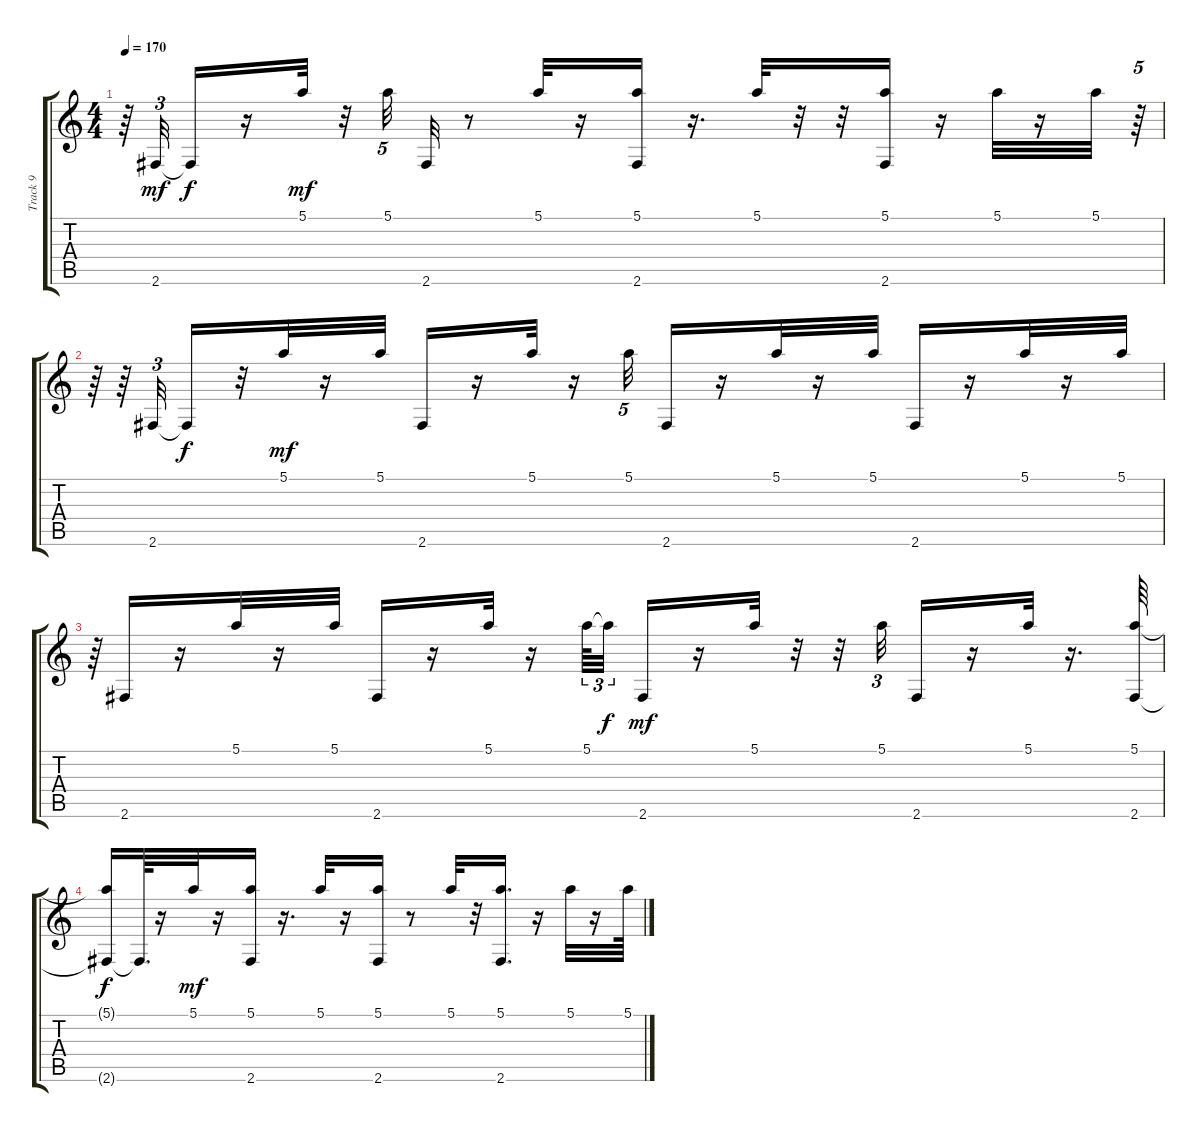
\track ("Track 9" "Track 9") {instrument acousticguitarsteel}
\staff {score tabs}
\tuning (E4 B3 G3 D3 A2 E2) {hide}
\ts (4 4)
\tempo 170
\clef g2
\ks c
r.64{dy f} 2.6.32{tu (3 2) dy mf} 2.6{t}.16{dy f} r.16 5.1.32{dy mf} r.32 5.1.32{tu (5 4)} 2.6.32 r.8 5.1.32 r.16 (5.1 2.6).16 r.16{d} 5.1.32 r.32 r.32 (5.1 2.6).16 r.16 5.1.32 r.16 5.1.32 r.64{tu (5 4)} |
r.64 r.64 2.6.32{tu (3 2)} 2.6{t}.16{dy f} r.32 5.1.32{dy mf} r.16 5.1.32 2.6.16 r.16 5.1.32 r.16 5.1.32{tu (5 4)} 2.6.16 r.16 5.1.32 r.16 5.1.32 2.6.16 r.16 5.1.32 r.16 5.1.32 |
r.64 2.6.16 r.16 5.1.32 r.16 5.1.32 2.6.16 r.16 5.1.32 r.16 5.1.64{tu (3 2)} 5.1{t}.32{tu (3 2) dy f} 2.6.16{dy mf} r.16 5.1.32 r.32 r.32 5.1.32{tu (3 2)} 2.6.16 r.16 5.1.32 r.16{d} (5.1 2.6).64 |
(5.1{t} 2.6{t}).16{dy f} 2.6{t}.64{d} r.16 5.1.32{dy mf} r.16 (5.1 2.6).16 r.16{d} 5.1.32 r.16 (5.1 2.6).16 r.8 5.1.32 r.32 (5.1 2.6).16{d} r.16 5.1.32 r.16 5.1.64
